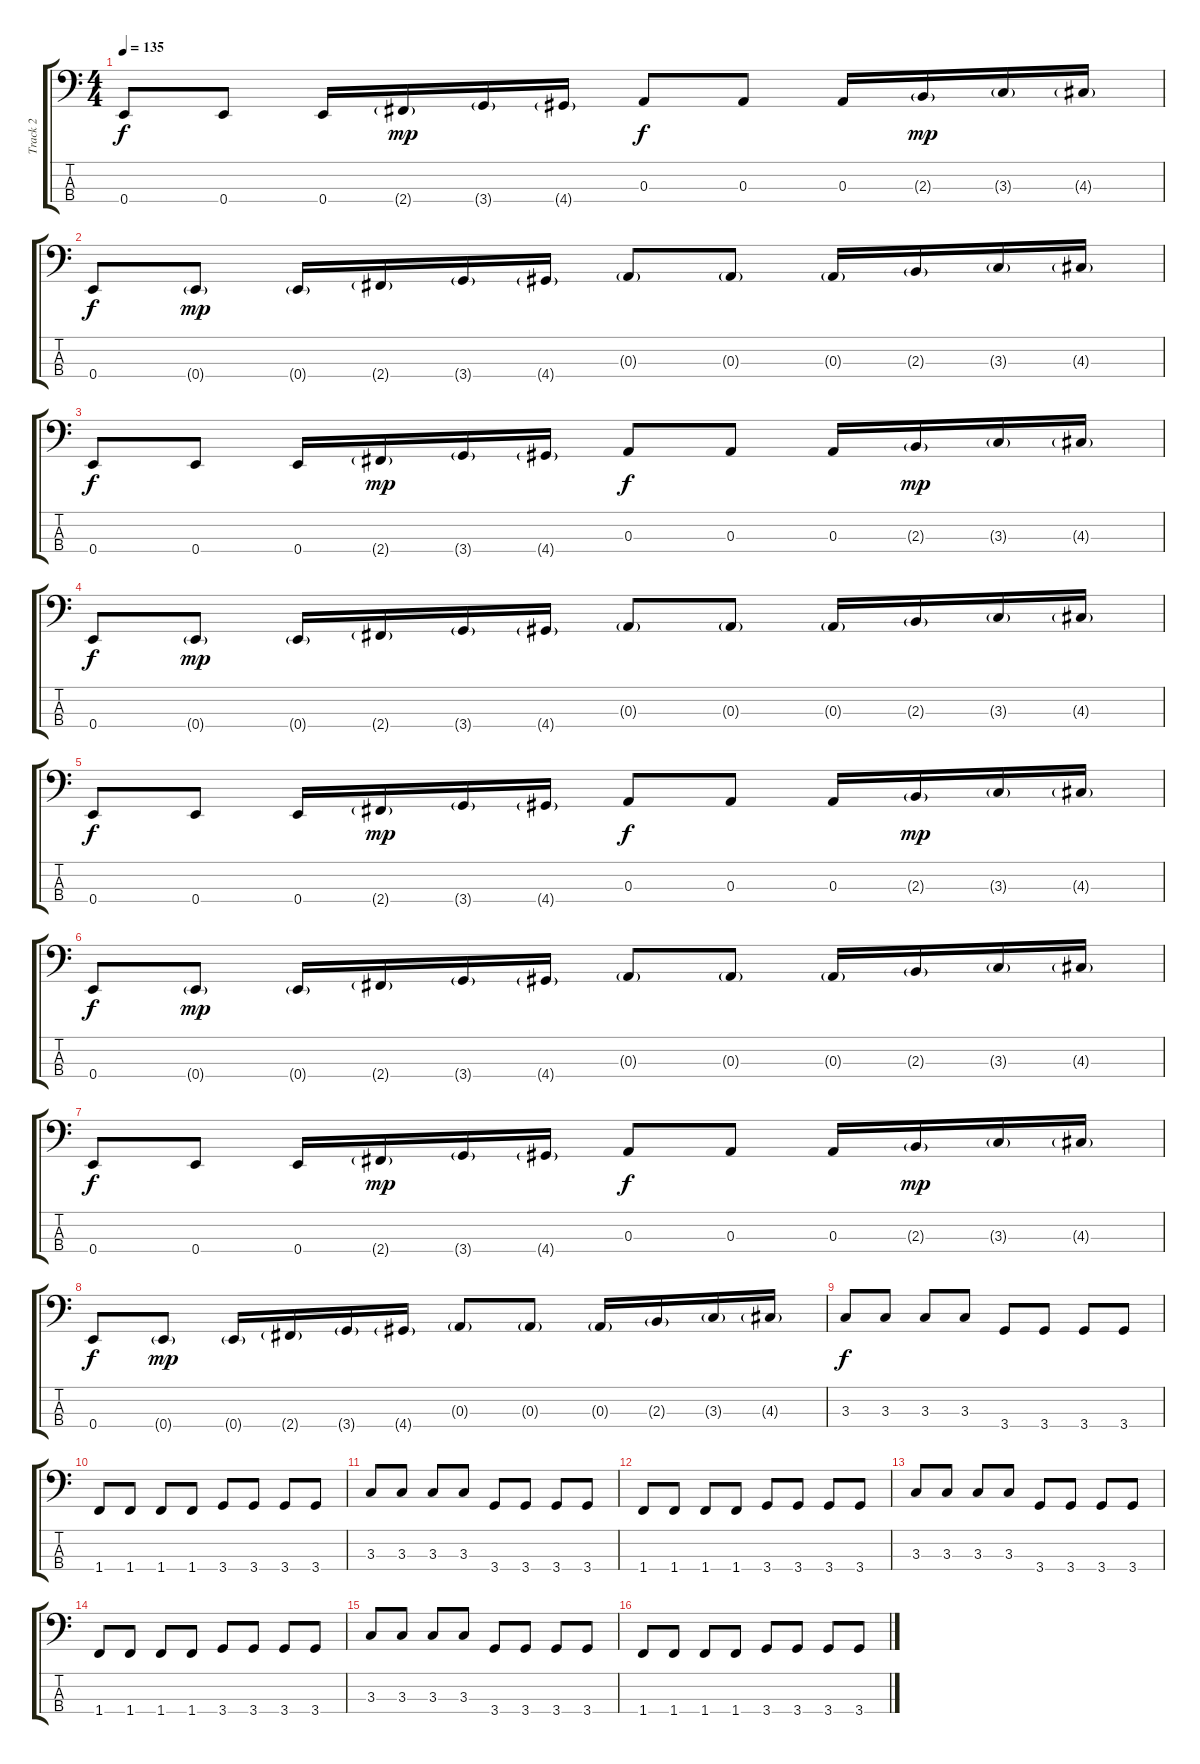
\track ("Track 2" "Track 2") {instrument electricbasspick}
\staff {score tabs}
\tuning (G2 D2 A1 E1) {hide}
\ts (4 4)
\tempo 135
\clef f4
\ks c
0.4.8{dy f instrument electricbasspick} 0.4.8 0.4.16 2.4{g}.16{dy mp} 3.4{g}.16 4.4{g}.16 0.3.8{dy f} 0.3.8 0.3.16 2.3{g}.16{dy mp} 3.3{g}.16 4.3{g}.16 |
0.4.8{dy f} 0.4{g}.8{dy mp} 0.4{g}.16 2.4{g}.16 3.4{g}.16 4.4{g}.16 0.3{g}.8 0.3{g}.8 0.3{g}.16 2.3{g}.16 3.3{g}.16 4.3{g}.16 |
0.4.8{dy f} 0.4.8 0.4.16 2.4{g}.16{dy mp} 3.4{g}.16 4.4{g}.16 0.3.8{dy f} 0.3.8 0.3.16 2.3{g}.16{dy mp} 3.3{g}.16 4.3{g}.16 |
0.4.8{dy f} 0.4{g}.8{dy mp} 0.4{g}.16 2.4{g}.16 3.4{g}.16 4.4{g}.16 0.3{g}.8 0.3{g}.8 0.3{g}.16 2.3{g}.16 3.3{g}.16 4.3{g}.16 |
0.4.8{dy f} 0.4.8 0.4.16 2.4{g}.16{dy mp} 3.4{g}.16 4.4{g}.16 0.3.8{dy f} 0.3.8 0.3.16 2.3{g}.16{dy mp} 3.3{g}.16 4.3{g}.16 |
0.4.8{dy f} 0.4{g}.8{dy mp} 0.4{g}.16 2.4{g}.16 3.4{g}.16 4.4{g}.16 0.3{g}.8 0.3{g}.8 0.3{g}.16 2.3{g}.16 3.3{g}.16 4.3{g}.16 |
0.4.8{dy f} 0.4.8 0.4.16 2.4{g}.16{dy mp} 3.4{g}.16 4.4{g}.16 0.3.8{dy f} 0.3.8 0.3.16 2.3{g}.16{dy mp} 3.3{g}.16 4.3{g}.16 |
0.4.8{dy f} 0.4{g}.8{dy mp} 0.4{g}.16 2.4{g}.16 3.4{g}.16 4.4{g}.16 0.3{g}.8 0.3{g}.8 0.3{g}.16 2.3{g}.16 3.3{g}.16 4.3{g}.16 |
3.3.8{dy f} 3.3.8 3.3.8 3.3.8 3.4.8 3.4.8 3.4.8 3.4.8 |
1.4.8 1.4.8 1.4.8 1.4.8 3.4.8 3.4.8 3.4.8 3.4.8 |
3.3.8 3.3.8 3.3.8 3.3.8 3.4.8 3.4.8 3.4.8 3.4.8 |
1.4.8 1.4.8 1.4.8 1.4.8 3.4.8 3.4.8 3.4.8 3.4.8 |
3.3.8 3.3.8 3.3.8 3.3.8 3.4.8 3.4.8 3.4.8 3.4.8 |
1.4.8 1.4.8 1.4.8 1.4.8 3.4.8 3.4.8 3.4.8 3.4.8 |
3.3.8 3.3.8 3.3.8 3.3.8 3.4.8 3.4.8 3.4.8 3.4.8 |
1.4.8 1.4.8 1.4.8 1.4.8 3.4.8 3.4.8 3.4.8 3.4.8
